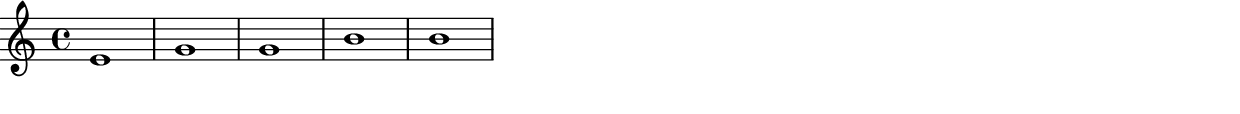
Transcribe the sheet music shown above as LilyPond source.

%% Generated by lilypond-book
%% Options: [exampleindent=10.16\mm,indent=0\mm,line-width=160\mm,paper-height=845.047\pt,paper-width=597.508\pt,papersize='(cons (* 597.508 pt) (* 845.047 pt))]
\include "lilypond-book-preamble.ly"


% ****************************************************************
% Start cut-&-pastable-section
% ****************************************************************

#(ly:set-option 'eps-box-padding 3.000000)



\paper {
  #(set-paper-size '(cons (* 597.508 pt) (* 845.047 pt)))
  indent = 0\mm
  line-width = 160\mm
  % offset the left padding, also add 1mm as lilypond creates cropped
  % images with a little space on the right
  line-width = #(- line-width (* mm  3.000000) (* mm 1))
}

\layout {
  
}




% ****************************************************************
% ly snippet:
% ****************************************************************
\sourcefilename "/lilypond-2.25.16/input/regression/repeat-ds-bar-line.ly"
\sourcefileline 0
\version "2.23.6"

#(ly:set-option 'warning-as-error #t)

\header {
  texidoc="Setting @code{segnoStyle} to @code{bar-line} suppresses the
first segno mark and causes a @emph{D.S.} instruction to say simply
@emph{D.S.} without the mark.  The second segno mark does appear and
the corresponding @emph{D.S.} instruction includes it."
}

\layout {
  \context {
    \Score
    segnoStyle = #'bar-line
  }
}

piece = \new Voice \fixed c' {
  e1
  \repeat segno 2 {
    g1
  }
  \repeat segno 2 {
    b1
  }
}

\score { \piece }
\score { \unfoldRepeats \piece }



% ****************************************************************
% end ly snippet
% ****************************************************************
